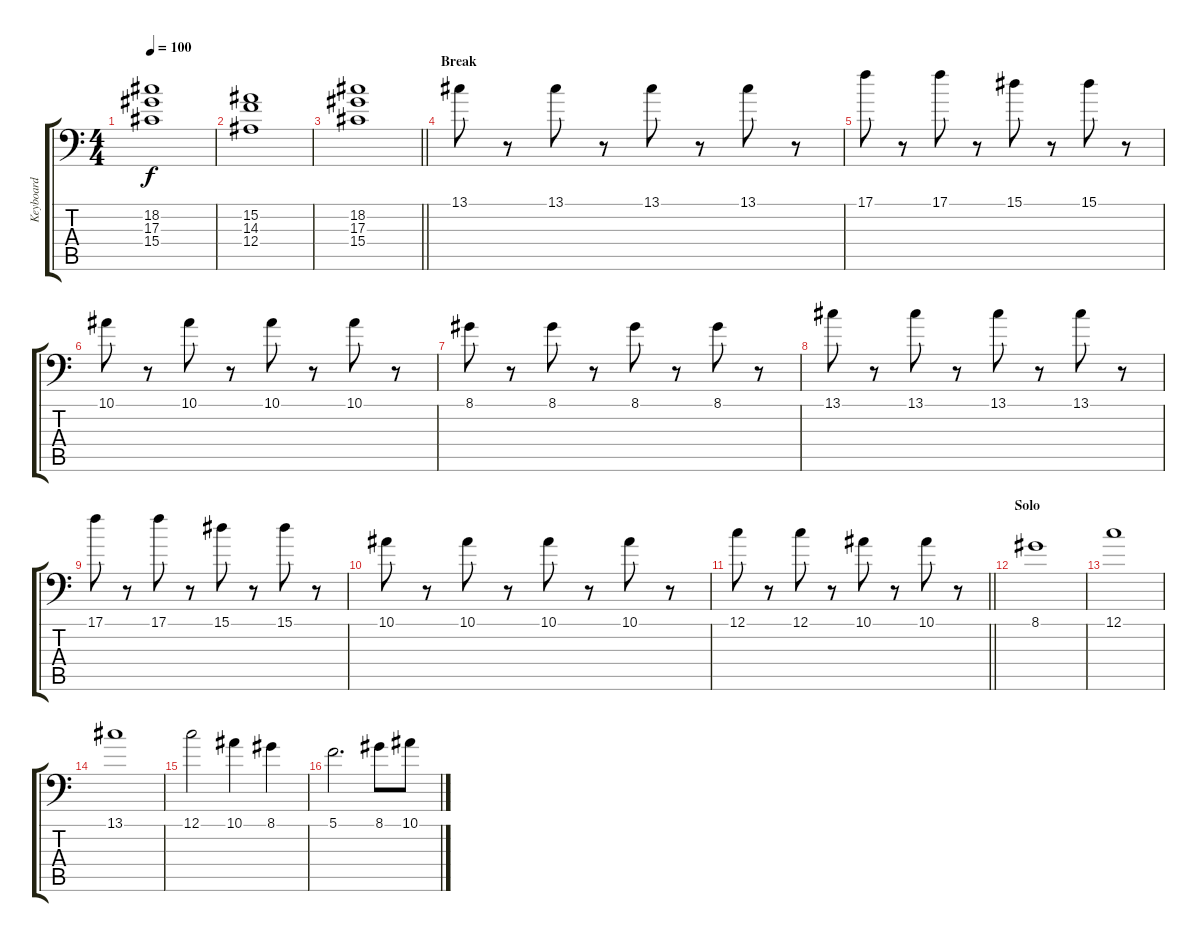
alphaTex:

\track ("Keyboard" "Keyboard") {instrument stringensemble1}
\staff {score tabs}
\tuning (C4 G3 Eb3 Bb2 F2 Bb1) {hide}
\ts (4 4)
\tempo 100
\clef f4
\ks c
(18.2 17.3 15.4).1{dy f} |
(15.2 14.3 12.4).1 |
\barLineRight lightlight
(18.2 17.3 15.4).1 |
\section ("" "Break")
13.1.8{volume 13 instrument stringensemble1} r.8 13.1.8 r.8 13.1.8 r.8 13.1.8 r.8 |
17.1.8 r.8 17.1.8 r.8 15.1.8 r.8 15.1.8 r.8 |
10.1.8 r.8 10.1.8 r.8 10.1.8 r.8 10.1.8 r.8 |
8.1.8 r.8 8.1.8 r.8 8.1.8 r.8 8.1.8 r.8 |
13.1.8 r.8 13.1.8 r.8 13.1.8 r.8 13.1.8 r.8 |
17.1.8 r.8 17.1.8 r.8 15.1.8 r.8 15.1.8 r.8 |
10.1.8 r.8 10.1.8 r.8 10.1.8 r.8 10.1.8 r.8 |
\barLineRight lightlight
12.1.8 r.8 12.1.8 r.8 10.1.8 r.8 10.1.8 r.8 |
\section ("" "Solo")
8.1.1 |
12.1.1 |
13.1.1 |
12.1.2 10.1.4 8.1.4 |
5.1.2{d} 8.1.8 10.1.8
